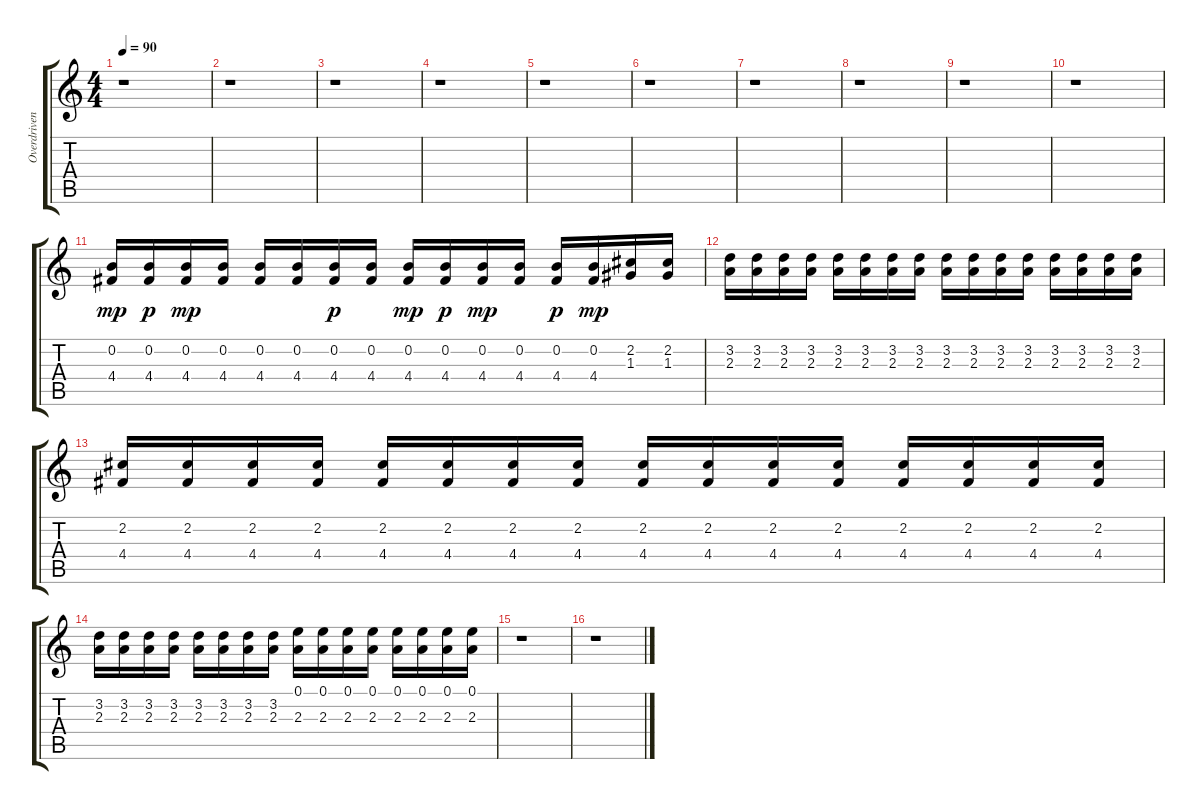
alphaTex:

\track ("Overdriven Guitar" "Overdriven") {instrument overdrivenguitar}
\staff {score tabs}
\tuning (E4 B3 G3 D3 A2 E2) {hide}
\ts (4 4)
\tempo 90
\clef g2
\ks c
r.1{dy mp} |
r.1 |
r.1 |
r.1 |
r.1 |
r.1 |
r.1 |
r.1 |
r.1 |
r.1 |
(0.2 4.4).16 (0.2 4.4).16{dy p} (0.2 4.4).16{dy mp} (0.2 4.4).16 (0.2 4.4).16 (0.2 4.4).16 (0.2 4.4).16{dy p} (0.2 4.4).16 (0.2 4.4).16{dy mp} (0.2 4.4).16{dy p} (0.2 4.4).16{dy mp} (0.2 4.4).16 (0.2 4.4).16{dy p} (0.2 4.4).16{dy mp} (2.2 1.3).16 (2.2 1.3).16 |
(3.2 2.3).16 (3.2 2.3).16 (3.2 2.3).16 (3.2 2.3).16 (3.2 2.3).16 (3.2 2.3).16 (3.2 2.3).16 (3.2 2.3).16 (3.2 2.3).16 (3.2 2.3).16 (3.2 2.3).16 (3.2 2.3).16 (3.2 2.3).16 (3.2 2.3).16 (3.2 2.3).16 (3.2 2.3).16 |
(2.2 4.4).16 (2.2 4.4).16 (2.2 4.4).16 (2.2 4.4).16 (2.2 4.4).16 (2.2 4.4).16 (2.2 4.4).16 (2.2 4.4).16 (2.2 4.4).16 (2.2 4.4).16 (2.2 4.4).16 (2.2 4.4).16 (2.2 4.4).16 (2.2 4.4).16 (2.2 4.4).16 (2.2 4.4).16 |
(3.2 2.3).16 (3.2 2.3).16 (3.2 2.3).16 (3.2 2.3).16 (3.2 2.3).16 (3.2 2.3).16 (3.2 2.3).16 (3.2 2.3).16 (0.1 2.3).16 (0.1 2.3).16 (0.1 2.3).16 (0.1 2.3).16 (0.1 2.3).16 (0.1 2.3).16 (0.1 2.3).16 (0.1 2.3).16 |
r.1 |
r.1
